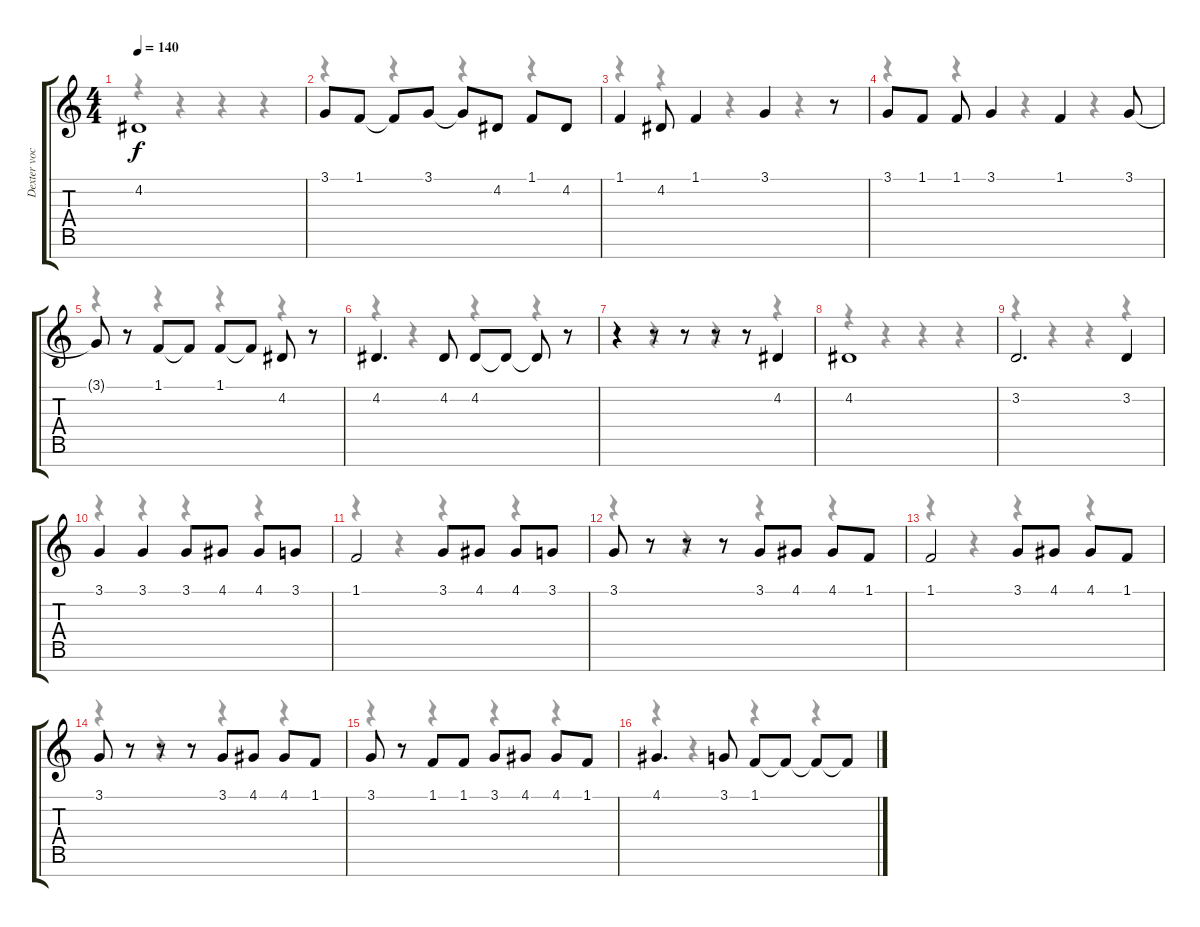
\track ("Dexter vocal" "Dexter voc") {instrument oboe}
\staff {score tabs}
\tuning (E4 B3 G3 D3 A2 E2 B1) {hide}
\voice
\ts (4 4)
\tempo 140
\clef g2
\ks c
4.2{t}.1{dy f} |
3.1.8 1.1.8 1.1{t}.8 3.1.8 3.1{t}.8 4.2.8 1.1.8 4.2.8 |
1.1.4 4.2.8 1.1.4 3.1.4 r.8 |
3.1.8 1.1.8 1.1.8 3.1.4 1.1.4 3.1.8 |
3.1{t}.8 r.8 1.1.8 1.1{t}.8 1.1.8 1.1{t}.8 4.2.8 r.8 |
4.2.4{d} 4.2.8 4.2.8 4.2{t}.8 4.2{t}.8 r.8 |
r.4 r.8 r.8 r.8 r.8 4.2.4 |
4.2.1 |
3.2.2{d} 3.2.4 |
3.1.4 3.1.4 3.1.8 4.1.8 4.1.8 3.1.8 |
1.1.2 3.1.8 4.1.8 4.1.8 3.1.8 |
3.1.8 r.8 r.8 r.8 3.1.8 4.1.8 4.1.8 1.1.8 |
1.1.2 3.1.8 4.1.8 4.1.8 1.1.8 |
3.1.8 r.8 r.8 r.8 3.1.8 4.1.8 4.1.8 1.1.8 |
3.1.8 r.8 1.1.8 1.1.8 3.1.8 4.1.8 4.1.8 1.1.8 |
4.1.4{d} 3.1.8 1.1.8 1.1{t}.8 1.1{t}.8 1.1{t}.8
\voice
\clef g2
\ottava regular
\simile none
\ks c
r.4{dy f} r.4 r.4 r.4 |
r.4 r.4 r.4 r.4 |
r.4 r.4 r.4 r.4 |
r.4 r.4 r.4 r.4 |
r.4 r.4 r.4 r.4 |
r.4 r.4 r.4 r.4 |
r.4 r.4 r.4 r.4 |
r.4 r.4 r.4 r.4 |
r.4 r.4 r.4 r.4 |
r.4 r.4 r.4 r.4 |
r.4 r.4 r.4 r.4 |
r.4 r.4 r.4 r.4 |
r.4 r.4 r.4 r.4 |
r.4 r.4 r.4 r.4 |
r.4 r.4 r.4 r.4 |
r.4 r.4 r.4 r.4
